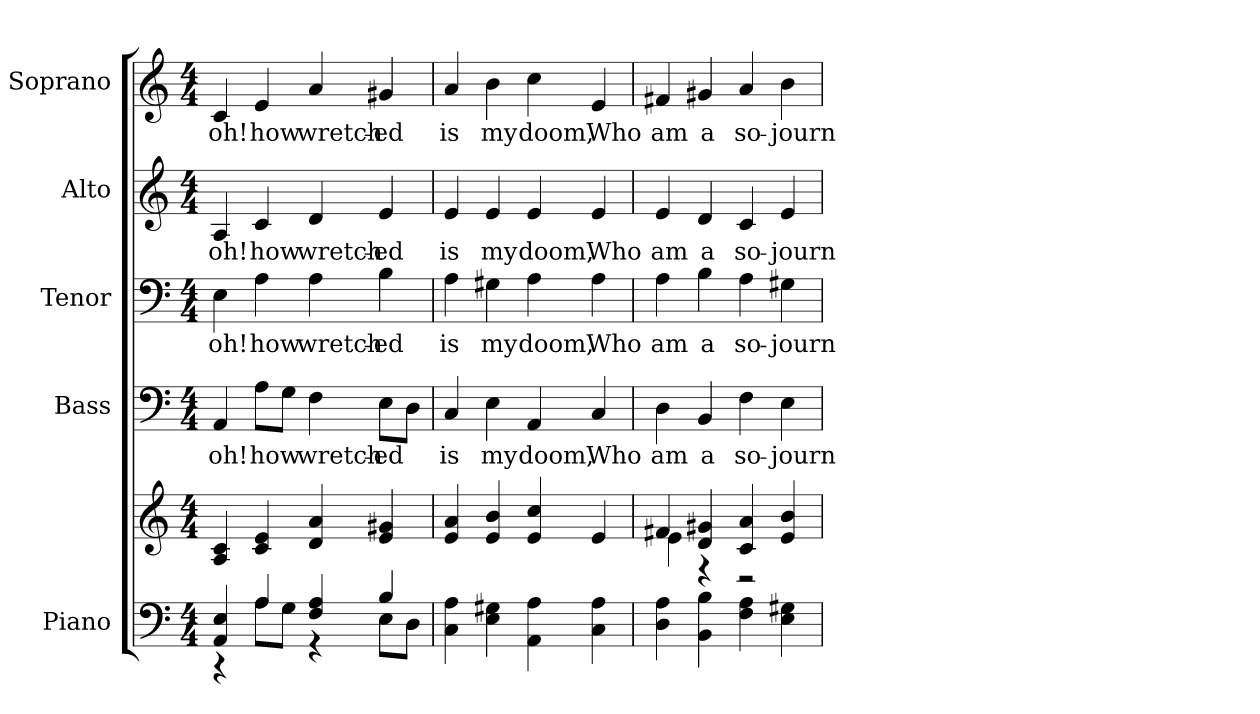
**kern	**kern	**kern	**text	**kern	**text	**kern	**text	**kern	**text
*part5	*part5	*part4	*part4	*part3	*part3	*part2	*part2	*part1	*part1
*staff6	*staff5	*staff4	*staff4	*staff3	*staff3	*staff2	*staff2	*staff1	*staff1
*I"Piano	*	*I"Bass	*	*I"Tenor	*	*I"Alto	*	*I"Soprano	*
*I'Pno.	*	*I'B.	*	*I'T.	*	*I'A.	*	*I'S.	*
*clefF4	*clefG2	*clefF4	*	*clefF4	*	*clefG2	*	*clefG2	*
*k[]	*k[]	*k[]	*	*k[]	*	*k[]	*	*k[]	*
*C:	*C:	*C:	*	*C:	*	*C:	*	*C:	*
*M4/4	*M4/4	*M4/4	*	*M4/4	*	*M4/4	*	*M4/4	*
=1	=1	=1	=1	=1	=1	=1	=1	=1	=1
*^	*	*	*	*	*	*	*	*	*
!	!	!	!	!LO:LY:b:color=#000000	!	!	!	!	!	!
!	!	!	!	!	!	!LO:LY:b:color=#000000	!	!	!	!
!	!	!	!	!	!	!	!	!LO:LY:b:color=#000000	!	!
!	!	!	!	!	!	!	!	!	!	!LO:LY:b:color=#000000
4AAi/ 4Ei	4r	4Ai/ 4ci	4AAi/	oh!	4Ei\	oh!	4Ai/	oh!	4ci/	oh!
!	!	!	!	!LO:LY:b:color=#000000	!	!	!	!	!	!
!	!	!	!	!	!	!LO:LY:b:color=#000000	!	!	!	!
!	!	!	!	!	!	!	!	!LO:LY:b:color=#000000	!	!
!	!	!	!	!	!	!	!	!	!	!LO:LY:b:color=#000000
4Ai/	8Ai\L	4ci/ 4ei	8Ai\L	how	4Ai\	how	4ci/	how	4ei/	how
.	8Gi\J	.	8Gi\J	.	.	.	.	.	.	.
!	!	!	!	!LO:LY:b:color=#000000	!	!	!	!	!	!
!	!	!	!	!	!	!LO:LY:b:color=#000000	!	!	!	!
!	!	!	!	!	!	!	!	!LO:LY:b:color=#000000	!	!
!	!	!	!	!	!	!	!	!	!	!LO:LY:b:color=#000000
4Fi/ 4Ai	4r	4di/ 4ai	4Fi\	wretch-	4Ai\	wretch-	4di/	wretch-	4ai/	wretch-
!	!	!	!	!LO:LY:b:color=#000000	!	!	!	!	!	!
!	!	!	!	!	!	!LO:LY:b:color=#000000	!	!	!	!
!	!	!	!	!	!	!	!	!LO:LY:b:color=#000000	!	!
!	!	!	!	!	!	!	!	!	!	!LO:LY:b:color=#000000
4Bi/	8Ei\L	4ei/ 4g#Xi	8Ei\L	-ed	4Bi\	-ed	4ei/	-ed	4g#Xi/	-ed
.	8Di\J	.	8Di\J	.	.	.	.	.	.	.
*v	*v	*	*	*	*	*	*	*	*	*
=2	=2	=2	=2	=2	=2	=2	=2	=2	=2
*^	*	*	*	*	*	*	*	*	*
!	!	!	!	!LO:LY:b:color=#000000	!	!	!	!	!	!
*v	*v	*	*	*	*	*	*	*	*	*
*^	*	*	*	*	*	*	*	*	*
!	!	!	!	!	!	!LO:LY:b:color=#000000	!	!	!	!
*v	*v	*	*	*	*	*	*	*	*	*
*^	*	*	*	*	*	*	*	*	*
!	!	!	!	!	!	!	!	!LO:LY:b:color=#000000	!	!
*v	*v	*	*	*	*	*	*	*	*	*
*^	*	*	*	*	*	*	*	*	*
!	!	!	!	!	!	!	!	!	!	!LO:LY:b:color=#000000
*v	*v	*	*	*	*	*	*	*	*	*
4Ci\ 4Ai	4ei/ 4ai	4Ci/	is	4Ai\	is	4ei/	is	4ai/	is
!	!	!	!LO:LY:b:color=#000000	!	!	!	!	!	!
!	!	!	!	!	!LO:LY:b:color=#000000	!	!	!	!
!	!	!	!	!	!	!	!LO:LY:b:color=#000000	!	!
!	!	!	!	!	!	!	!	!	!LO:LY:b:color=#000000
4Ei\ 4G#Xi	4ei/ 4bi	4Ei\	my	4G#Xi\	my	4ei/	my	4bi\	my
!	!	!	!LO:LY:b:color=#000000	!	!	!	!	!	!
!	!	!	!	!	!LO:LY:b:color=#000000	!	!	!	!
!	!	!	!	!	!	!	!LO:LY:b:color=#000000	!	!
!	!	!	!	!	!	!	!	!	!LO:LY:b:color=#000000
4AAi\ 4Ai	4ei/ 4cci	4AAi/	doom,	4Ai\	doom,	4ei/	doom,	4cci\	doom,
!	!	!	!LO:LY:b:color=#000000	!	!	!	!	!	!
!	!	!	!	!	!LO:LY:b:color=#000000	!	!	!	!
!	!	!	!	!	!	!	!LO:LY:b:color=#000000	!	!
!	!	!	!	!	!	!	!	!	!LO:LY:b:color=#000000
4Ci\ 4Ai	4ei/	4Ci/	Who	4Ai\	Who	4ei/	Who	4ei/	Who
!!LO:PB:g=z
=3	=3	=3	=3	=3	=3	=3	=3	=3	=3
*	*^	*	*	*	*	*	*	*	*
!	!	!	!	!LO:LY:b:color=#000000	!	!	!	!	!	!
!	!	!	!	!	!	!LO:LY:b:color=#000000	!	!	!	!
!	!	!	!	!	!	!	!	!LO:LY:b:color=#000000	!	!
!	!	!	!	!	!	!	!	!	!	!LO:LY:b:color=#000000
4Di\ 4Ai	4f#Xi/	4ei\	4Di\	am	4Ai\	am	4ei/	am	4f#Xi/	am
!	!	!	!	!LO:LY:b:color=#000000	!	!	!	!	!	!
!	!	!	!	!	!	!LO:LY:b:color=#000000	!	!	!	!
!	!	!	!	!	!	!	!	!LO:LY:b:color=#000000	!	!
!	!	!	!	!	!	!	!	!	!	!LO:LY:b:color=#000000
4BBi\ 4Bi	4di/ 4g#Xi	4r	4BBi/	a	4Bi\	a	4di/	a	4g#Xi/	a
!	!	!	!	!LO:LY:b:color=#000000	!	!	!	!	!	!
!	!	!	!	!	!	!LO:LY:b:color=#000000	!	!	!	!
!	!	!	!	!	!	!	!	!LO:LY:b:color=#000000	!	!
!	!	!	!	!	!	!	!	!	!	!LO:LY:b:color=#000000
4Fi\ 4Ai	4ci/ 4ai	2r	4Fi\	so-	4Ai\	so-	4ci/	so-	4ai/	so-
!	!	!	!	!LO:LY:b:color=#000000	!	!	!	!	!	!
!	!	!	!	!	!	!LO:LY:b:color=#000000	!	!	!	!
!	!	!	!	!	!	!	!	!LO:LY:b:color=#000000	!	!
!	!	!	!	!	!	!	!	!	!	!LO:LY:b:color=#000000
4Ei\ 4G#Xi	4ei/ 4bi	.	4Ei\	-journ-	4G#Xi\	-journ-	4ei/	-journ-	4bi\	-journ-
*	*v	*v	*	*	*	*	*	*	*	*
=	=	=	=	=	=	=	=	=	=
*-	*-	*-	*-	*-	*-	*-	*-	*-	*-
